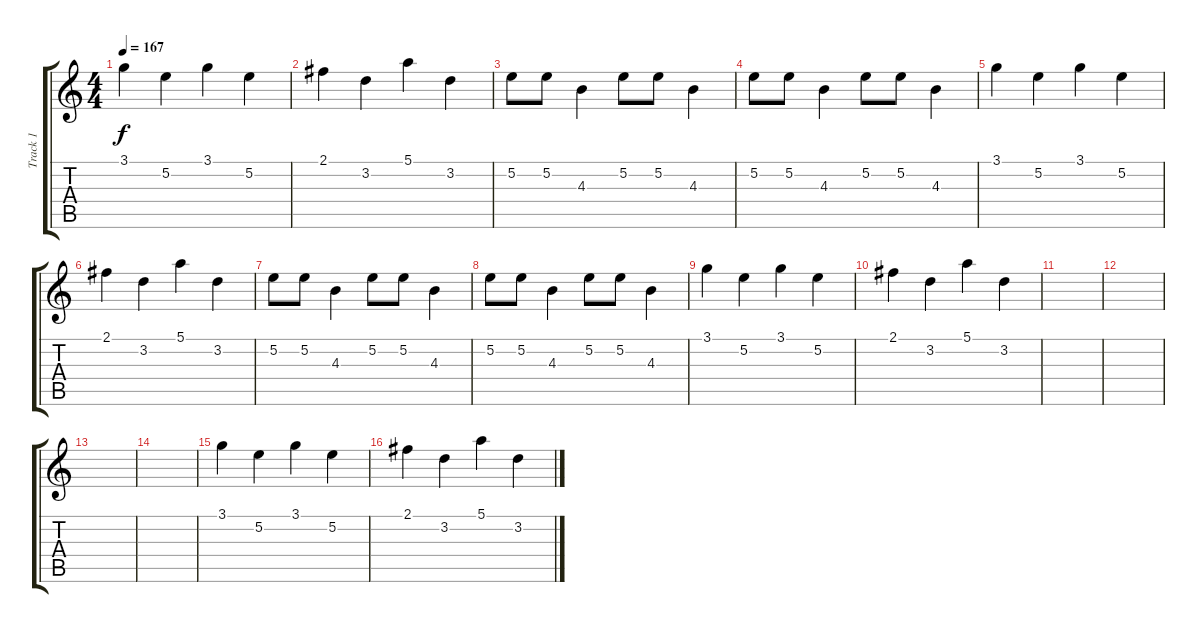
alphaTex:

\track ("Track 1" "Track 1") {instrument overdrivenguitar}
\staff {score tabs}
\tuning (E4 B3 G3 D3 A2 E2) {hide}
\ts (4 4)
\tempo 167
\clef g2
\ks c
3.1.4{dy f} 5.2.4 3.1.4 5.2.4 |
2.1.4 3.2.4 5.1.4 3.2.4 |
5.2.8 5.2.8 4.3.4 5.2.8 5.2.8 4.3.4 |
5.2.8 5.2.8 4.3.4 5.2.8 5.2.8 4.3.4 |
3.1.4 5.2.4 3.1.4 5.2.4 |
2.1.4 3.2.4 5.1.4 3.2.4 |
5.2.8 5.2.8 4.3.4 5.2.8 5.2.8 4.3.4 |
5.2.8 5.2.8 4.3.4 5.2.8 5.2.8 4.3.4 |
3.1.4 5.2.4 3.1.4 5.2.4 |
2.1.4 3.2.4 5.1.4 3.2.4 |
|
|
|
|
3.1.4 5.2.4 3.1.4 5.2.4 |
2.1.4 3.2.4 5.1.4 3.2.4
